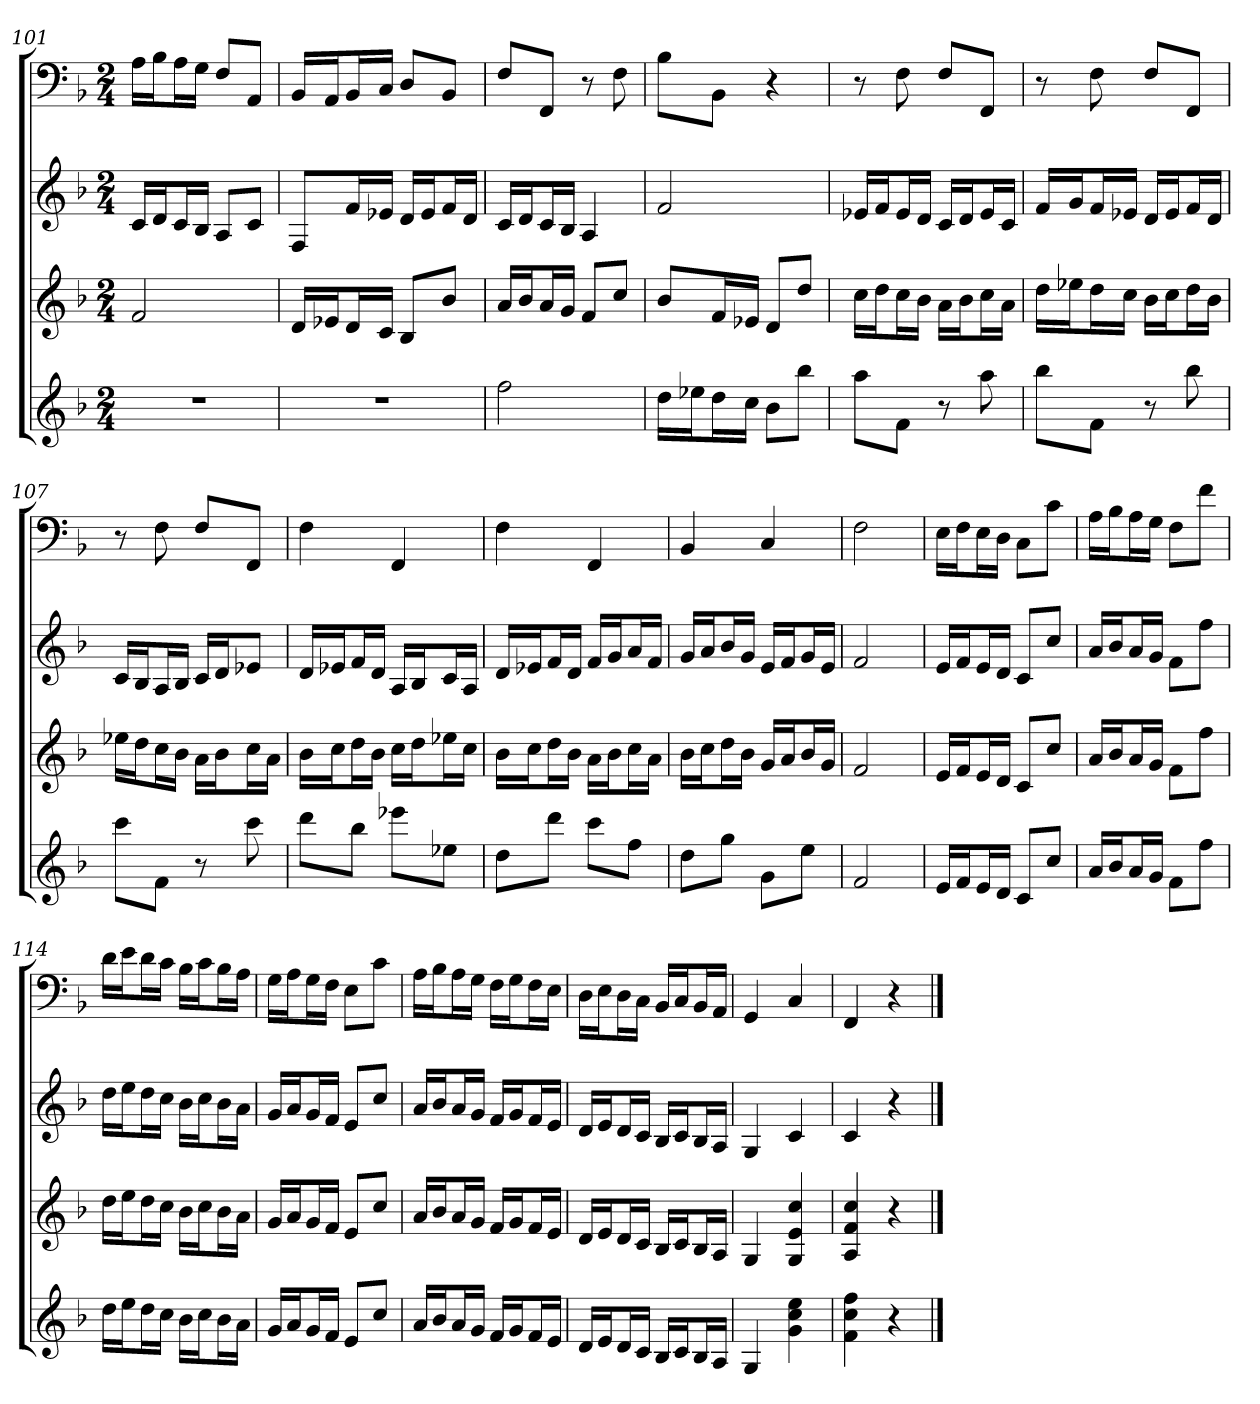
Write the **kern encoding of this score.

**kern	**kern	**kern	**kern
*part4	*part3	*part2	*part1
*staff4	*staff3	*staff2	*staff1
*k[b-]	*k[b-]	*k[b-]	*k[b-]
*F:	*F:	*F:	*F:
*M2/4	*M2/4	*M2/4	*M2/4
=101	=101	=101	=101
2r	2f	16cLL	16ALL
.	.	16dJ	16B-J
.	.	16cL	16AL
.	.	16B-JJ	16GJJ
.	.	8AL	8FL
.	.	8cJ	8AAJ
=102	=102	=102	=102
2r	16dLL	8FL	16BB-LL
.	16e-XJ	.	16AAJ
.	16dL	16fL	16BB-L
.	16cJJ	16e-XJJ	16CJJ
.	8B-L	16dLL	8DL
.	.	16e-J	.
.	8b-J	16fL	8BB-J
.	.	16dJJ	.
=103	=103	=103	=103
2ff	16aLL	16cLL	8FL
.	16b-J	16dJ	.
.	16aL	16cL	8FFJ
.	16gJJ	16B-JJ	.
.	8fL	4A	8r
.	8ccJ	.	8F
=104	=104	=104	=104
16ddLL	8b-L	2f	8B-L
16ee-XJ	.	.	.
16ddL	16fL	.	8BB-J
16ccJJ	16e-XJJ	.	.
8b-L	8dL	.	4r
8bb-J	8ddJ	.	.
=105	=105	=105	=105
8aaL	16ccLL	16e-XLL	8r
.	16ddJ	16fJ	.
8fJ	16ccL	16e-L	8F
.	16b-JJ	16dJJ	.
8r	16aLL	16cLL	8FL
.	16b-J	16dJ	.
8aa	16ccL	16e-L	8FFJ
.	16aJJ	16cJJ	.
=106	=106	=106	=106
8bb-L	16ddLL	16fLL	8r
.	16ee-XJ	16gJ	.
8fJ	16ddL	16fL	8F
.	16ccJJ	16e-XJJ	.
8r	16b-LL	16dLL	8FL
.	16ccJ	16e-J	.
8bb-	16ddL	16fL	8FFJ
.	16b-JJ	16dJJ	.
=107	=107	=107	=107
8cccL	16ee-XLL	16cLL	8r
.	16ddJ	16B-J	.
8fJ	16ccL	16AL	8F
.	16b-JJ	16B-JJ	.
8r	16aLL	16cLL	8FL
.	16b-J	16dJ	.
8ccc	16ccL	8e-XJ	8FFJ
.	16aJJ	.	.
=108	=108	=108	=108
8dddL	16b-LL	16dLL	4F
.	16ccJ	16e-XJ	.
8bb-J	16ddL	16fL	.
.	16b-JJ	16dJJ	.
8eee-XL	16ccLL	16ALL	4FF
.	16ddJ	16B-J	.
8ee-XJ	16ee-XL	16cL	.
.	16ccJJ	16AJJ	.
=109	=109	=109	=109
8ddL	16b-LL	16dLL	4F
.	16ccJ	16e-XJ	.
8dddJ	16ddL	16fL	.
.	16b-JJ	16dJJ	.
8cccL	16aLL	16fLL	4FF
.	16b-J	16gJ	.
8ffJ	16ccL	16aL	.
.	16aJJ	16fJJ	.
=110	=110	=110	=110
8ddL	16b-LL	16gLL	4BB-
.	16ccJ	16aJ	.
8ggJ	16ddL	16b-L	.
.	16b-JJ	16gJJ	.
8gL	16gLL	16eLL	4C
.	16aJ	16fJ	.
8eeJ	16b-L	16gL	.
.	16gJJ	16eJJ	.
=111	=111	=111	=111
2f	2f	2f	2F
=112	=112	=112	=112
16eLL	16eLL	16eLL	16ELL
16fJ	16fJ	16fJ	16FJ
16eL	16eL	16eL	16EL
16dJJ	16dJJ	16dJJ	16DJJ
8cL	8cL	8cL	8CL
8ccJ	8ccJ	8ccJ	8cJ
=113	=113	=113	=113
16aLL	16aLL	16aLL	16ALL
16b-J	16b-J	16b-J	16B-J
16aL	16aL	16aL	16AL
16gJJ	16gJJ	16gJJ	16GJJ
8fL	8fL	8fL	8FL
8ffJ	8ffJ	8ffJ	8fJ
=114	=114	=114	=114
16ddLL	16ddLL	16ddLL	16dLL
16eeJ	16eeJ	16eeJ	16eJ
16ddL	16ddL	16ddL	16dL
16ccJJ	16ccJJ	16ccJJ	16cJJ
16b-LL	16b-LL	16b-LL	16B-LL
16ccJ	16ccJ	16ccJ	16cJ
16b-L	16b-L	16b-L	16B-L
16aJJ	16aJJ	16aJJ	16AJJ
=115	=115	=115	=115
16gLL	16gLL	16gLL	16GLL
16aJ	16aJ	16aJ	16AJ
16gL	16gL	16gL	16GL
16fJJ	16fJJ	16fJJ	16FJJ
8eL	8eL	8eL	8EL
8ccJ	8ccJ	8ccJ	8cJ
=116	=116	=116	=116
16aLL	16aLL	16aLL	16ALL
16b-J	16b-J	16b-J	16B-J
16aL	16aL	16aL	16AL
16gJJ	16gJJ	16gJJ	16GJJ
16fLL	16fLL	16fLL	16FLL
16gJ	16gJ	16gJ	16GJ
16fL	16fL	16fL	16FL
16eJJ	16eJJ	16eJJ	16EJJ
=117	=117	=117	=117
16dLL	16dLL	16dLL	16DLL
16eJ	16eJ	16eJ	16EJ
16dL	16dL	16dL	16DL
16cJJ	16cJJ	16cJJ	16CJJ
16B-LL	16B-LL	16B-LL	16BB-LL
16cJ	16cJ	16cJ	16CJ
16B-L	16B-L	16B-L	16BB-L
16AJJ	16AJJ	16AJJ	16AAJJ
=118	=118	=118	=118
4G	4G	4G	4GG
4g 4cc 4ee	4G 4e 4cc	4c	4C
=119	=119	=119	=119
4f 4cc 4ff	4A 4f 4cc	4c	4FF
4r	4r	4r	4r
==	==	==	==
*-	*-	*-	*-
